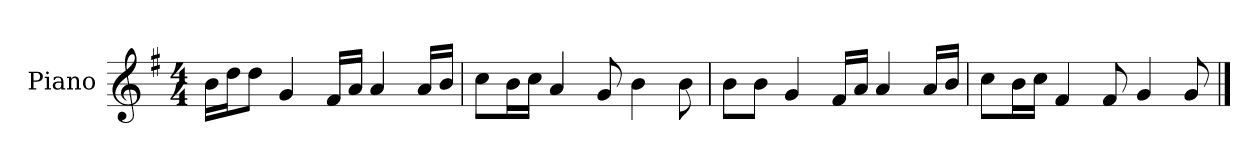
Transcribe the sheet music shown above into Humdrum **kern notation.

**kern
*part1
*staff1
*I"Piano
*I'P-no
*clefG2
*k[f#]
*M4/4
*MM90
=1
16b\LL
16dd\J
8dd\J
4g/
16f#/LL
16a/JJ
4a/
16a/LL
16b/JJ
=2
8cc\L
16b\L
16cc\JJ
4a/
8g/
4b\
8b\
=3
8b\L
8b\J
4g/
16f#/LL
16a/JJ
4a/
16a/LL
16b/JJ
=4
8cc\L
16b\L
16cc\JJ
4f#/
8f#/
4g/
8g/
==
*-
